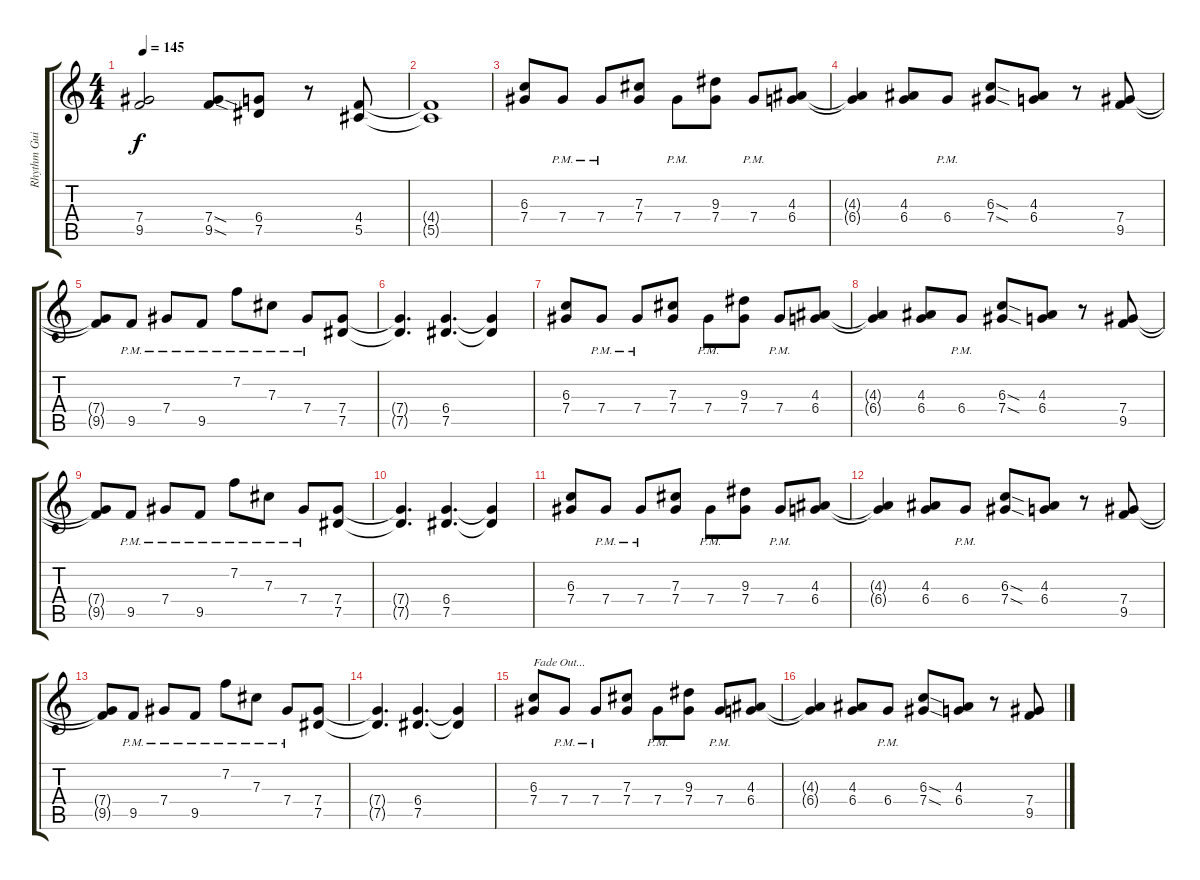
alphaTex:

\track ("Rhythm Guitar" "Rhythm Gui") {instrument distortionguitar}
\staff {score tabs}
\tuning (Eb4 Bb3 Gb3 Db3 Ab2 Eb2) {hide}
\ts (4 4)
\tempo 145
\clef g2
\ks c
(7.4{t} 9.5{t}).2{dy f} (7.4{sod} 9.5{sod}).8 (6.4 7.5).8 r.8 (4.4 5.5).8 |
(4.4{t} 5.5{t}).1 |
(6.3 7.4).8 7.4{pm}.8 7.4{pm}.8 (7.3 7.4).8 7.4{pm}.8 (9.3 7.4).8 7.4{pm}.8 (4.3 6.4).8 |
(4.3{t} 6.4{t}).4 (4.3 6.4).8 6.4{pm}.8 (6.3{sod} 7.4{sod}).8 (4.3 6.4).8 r.8 (7.4 9.5).8 |
(7.4{t} 9.5{t}).8 9.5{pm}.8 7.4{pm}.8 9.5{pm}.8 7.2{pm}.8 7.3{pm}.8 7.4{pm}.8 (7.4 7.5).8 |
(7.4{t} 7.5{t}).4{d} (6.4 7.5).4{d} (6.4{t} 7.5{t}).4 |
(6.3 7.4).8 7.4{pm}.8 7.4{pm}.8 (7.3 7.4).8 7.4{pm}.8 (9.3 7.4).8 7.4{pm}.8 (4.3 6.4).8 |
(4.3{t} 6.4{t}).4 (4.3 6.4).8 6.4{pm}.8 (6.3{sod} 7.4{sod}).8 (4.3 6.4).8 r.8 (7.4 9.5).8 |
(7.4{t} 9.5{t}).8 9.5{pm}.8 7.4{pm}.8 9.5{pm}.8 7.2{pm}.8 7.3{pm}.8 7.4{pm}.8 (7.4 7.5).8 |
(7.4{t} 7.5{t}).4{d} (6.4 7.5).4{d} (6.4{t} 7.5{t}).4 |
(6.3 7.4).8 7.4{pm}.8 7.4{pm}.8 (7.3 7.4).8 7.4{pm}.8 (9.3 7.4).8 7.4{pm}.8 (4.3 6.4).8 |
(4.3{t} 6.4{t}).4 (4.3 6.4).8 6.4{pm}.8 (6.3{sod} 7.4{sod}).8 (4.3 6.4).8 r.8 (7.4 9.5).8 |
(7.4{t} 9.5{t}).8 9.5{pm}.8 7.4{pm}.8 9.5{pm}.8 7.2{pm}.8 7.3{pm}.8 7.4{pm}.8 (7.4 7.5).8 |
(7.4{t} 7.5{t}).4{d} (6.4 7.5).4{d} (6.4{t} 7.5{t}).4 |
(6.3 7.4).8{txt "Fade Out..." volume 5} 7.4{pm}.8 7.4{pm}.8 (7.3 7.4).8 7.4{pm}.8 (9.3 7.4).8 7.4{pm}.8 (4.3 6.4).8 |
(4.3{t} 6.4{t}).4 (4.3 6.4).8 6.4{pm}.8 (6.3{sod} 7.4{sod}).8 (4.3 6.4).8 r.8 (7.4 9.5).8
